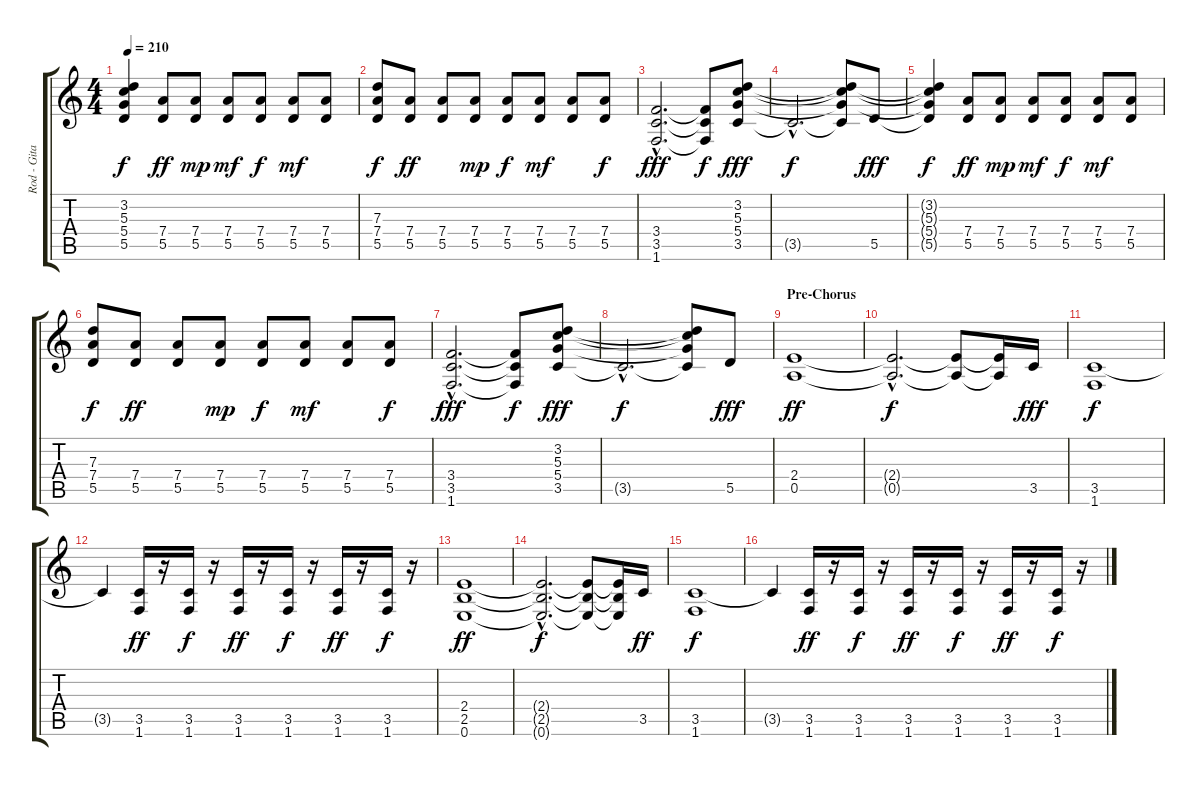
\track ("Rod - Gitarre 1" "Rod - Gita") {instrument distortionguitar}
\staff {score tabs}
\tuning (E4 B3 G3 D3 A2 E2) {hide}
\ts (4 4)
\tempo 210
\clef g2
\ks c
(3.2{t} 5.3{t} 5.4{t} 5.5{t}).4{dy f} (7.4 5.5).8{dy ff} (7.4 5.5).8{dy mp} (7.4 5.5).8{dy mf} (7.4 5.5).8{dy f} (7.4 5.5).8{dy mf} (7.4 5.5).8 |
(7.3 7.4 5.5).8{dy f} (7.4 5.5).8{dy ff} (7.4 5.5).8 (7.4 5.5).8{dy mp} (7.4 5.5).8{dy f} (7.4 5.5).8{dy mf} (7.4 5.5).8 (7.4 5.5).8{dy f} |
(3.4{hac} 3.5{hac} 1.6{hac}).2{d dy fff} (3.4{t} 3.5{t} 1.6{t}).8{dy f} (3.2 5.3 5.4 3.5).8{dy fff} |
3.5{hac t}.2{d dy f} (3.2{t} 5.3{t} 5.4{t} 3.5{t}).8 5.5.8{dy fff} |
(3.2{t} 5.3{t} 5.4{t} 5.5{t}).4{dy f} (7.4 5.5).8{dy ff} (7.4 5.5).8{dy mp} (7.4 5.5).8{dy mf} (7.4 5.5).8{dy f} (7.4 5.5).8{dy mf} (7.4 5.5).8 |
(7.3 7.4 5.5).8{dy f} (7.4 5.5).8{dy ff} (7.4 5.5).8 (7.4 5.5).8{dy mp} (7.4 5.5).8{dy f} (7.4 5.5).8{dy mf} (7.4 5.5).8 (7.4 5.5).8{dy f} |
(3.4{hac} 3.5{hac} 1.6{hac}).2{d dy fff} (3.4{t} 3.5{t} 1.6{t}).8{dy f} (3.2 5.3 5.4 3.5).8{dy fff} |
3.5{hac t}.2{d dy f} (3.2{t} 5.3{t} 5.4{t} 3.5{t}).8 5.5.8{dy fff} |
\section ("" "Pre-Chorus")
(2.4 0.5).1{dy ff} |
(2.4{hac t} 0.5{hac t}).2{d dy f} (2.4{t} 0.5{t}).8 (2.4{t} 0.5{t}).16 3.5.16{dy fff} |
(3.5 1.6).1{dy f} |
3.5{t}.4 (3.5 1.6).16{dy ff} r.16 (3.5 1.6).16{dy f} r.16 (3.5 1.6).16{dy ff} r.16 (3.5 1.6).16{dy f} r.16 (3.5 1.6).16{dy ff} r.16 (3.5 1.6).16{dy f} r.16 |
(2.4 2.5 0.6).1{dy ff} |
(2.4{hac t} 2.5{hac t} 0.6{hac t}).2{d dy f} (2.4{t} 2.5{t} 0.6{t}).8 (2.4{t} 2.5{t} 0.6{t}).16 3.5.16{dy ff} |
(3.5 1.6).1{dy f} |
3.5{t}.4 (3.5 1.6).16{dy ff} r.16 (3.5 1.6).16{dy f} r.16 (3.5 1.6).16{dy ff} r.16 (3.5 1.6).16{dy f} r.16 (3.5 1.6).16{dy ff} r.16 (3.5 1.6).16{dy f} r.16
